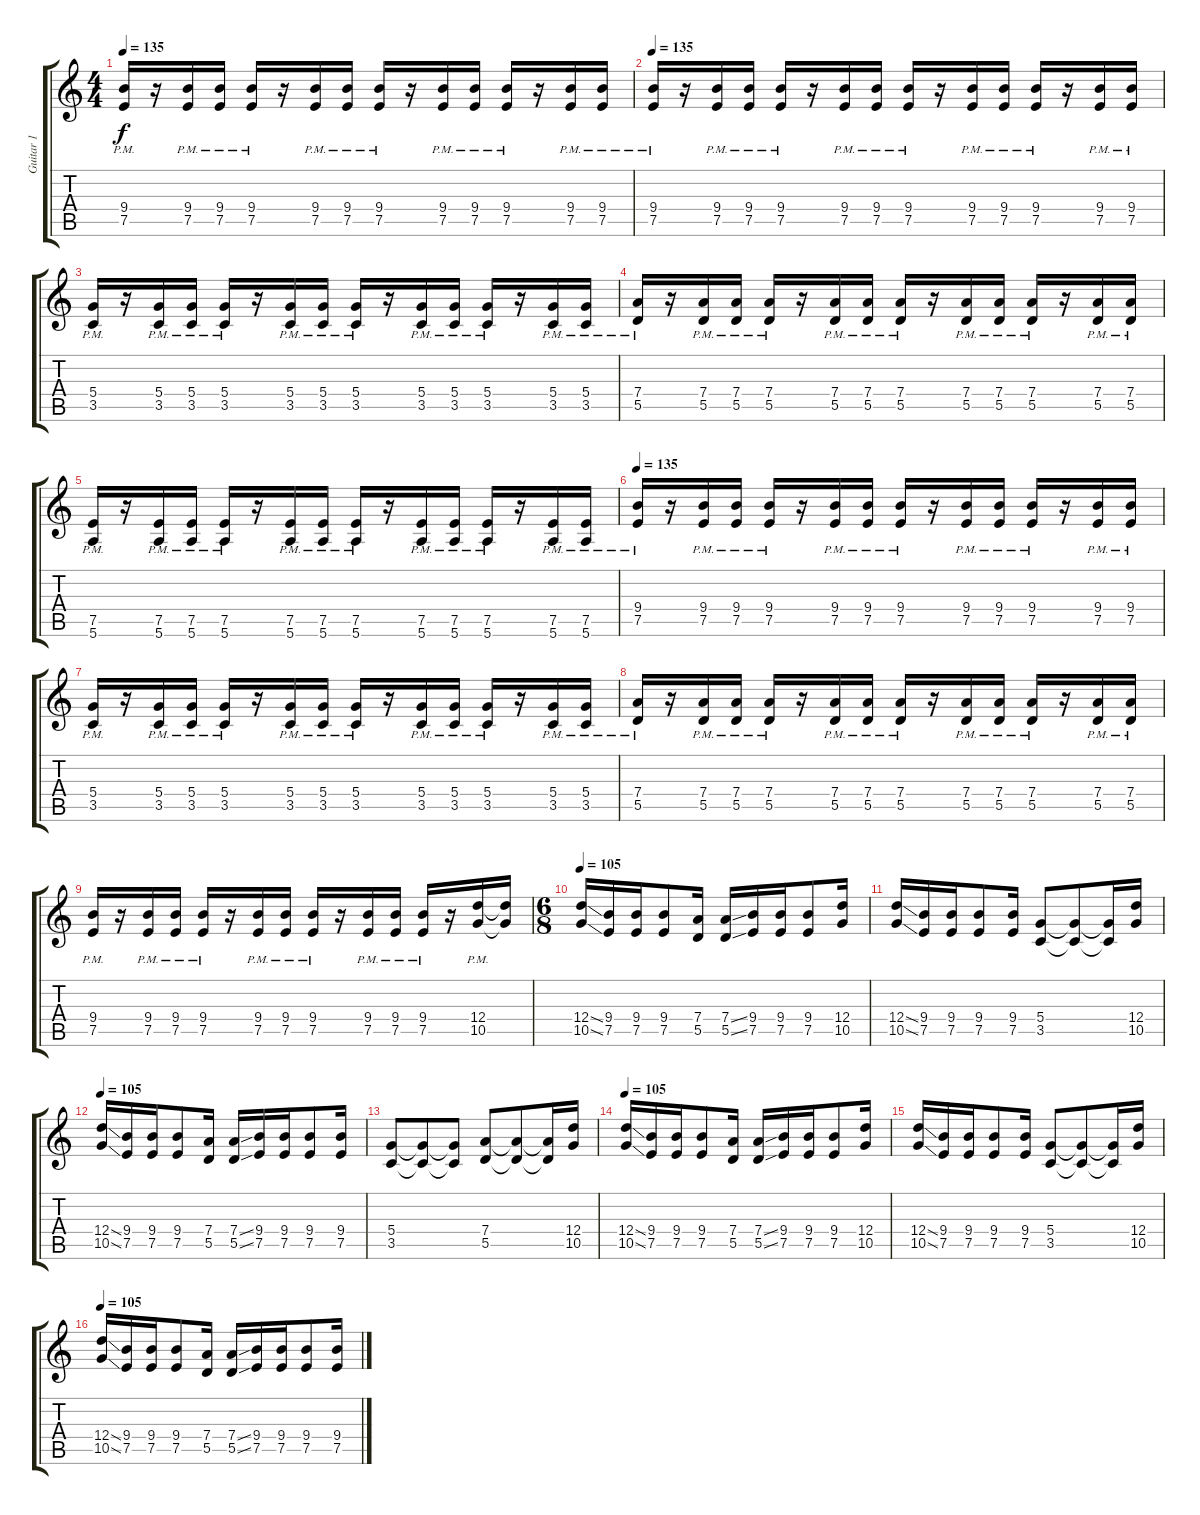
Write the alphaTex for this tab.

\track ("Guitar 1" "Guitar 1") {instrument distortionguitar}
\staff {score tabs}
\tuning (E4 B3 G3 D3 A2 E2) {hide}
\ts (4 4)
\tempo 135
\clef g2
\ks c
(9.4{pm} 7.5{pm}).16{dy f} r.16 (9.4{pm} 7.5{pm}).16 (9.4{pm} 7.5{pm}).16 (9.4{pm} 7.5{pm}).16 r.16 (9.4{pm} 7.5{pm}).16 (9.4{pm} 7.5{pm}).16 (9.4{pm} 7.5{pm}).16 r.16 (9.4{pm} 7.5{pm}).16 (9.4{pm} 7.5{pm}).16 (9.4{pm} 7.5{pm}).16 r.16 (9.4{pm} 7.5{pm}).16 (9.4{pm} 7.5{pm}).16 |
\tempo 135
(9.4{pm} 7.5{pm}).16 r.16 (9.4{pm} 7.5{pm}).16 (9.4{pm} 7.5{pm}).16 (9.4{pm} 7.5{pm}).16 r.16 (9.4{pm} 7.5{pm}).16 (9.4{pm} 7.5{pm}).16 (9.4{pm} 7.5{pm}).16 r.16 (9.4{pm} 7.5{pm}).16 (9.4{pm} 7.5{pm}).16 (9.4{pm} 7.5{pm}).16 r.16 (9.4{pm} 7.5{pm}).16 (9.4{pm} 7.5{pm}).16 |
(5.4{pm} 3.5{pm}).16 r.16 (5.4{pm} 3.5{pm}).16 (5.4{pm} 3.5{pm}).16 (5.4{pm} 3.5{pm}).16 r.16 (5.4{pm} 3.5{pm}).16 (5.4{pm} 3.5{pm}).16 (5.4{pm} 3.5{pm}).16 r.16 (5.4{pm} 3.5{pm}).16 (5.4{pm} 3.5{pm}).16 (5.4{pm} 3.5{pm}).16 r.16 (5.4{pm} 3.5{pm}).16 (5.4{pm} 3.5{pm}).16 |
(7.4{pm} 5.5{pm}).16 r.16 (7.4{pm} 5.5{pm}).16 (7.4{pm} 5.5{pm}).16 (7.4{pm} 5.5{pm}).16 r.16 (7.4{pm} 5.5{pm}).16 (7.4{pm} 5.5{pm}).16 (7.4{pm} 5.5{pm}).16 r.16 (7.4{pm} 5.5{pm}).16 (7.4{pm} 5.5{pm}).16 (7.4{pm} 5.5{pm}).16 r.16 (7.4{pm} 5.5{pm}).16 (7.4{pm} 5.5{pm}).16 |
(7.5{pm} 5.6{pm}).16 r.16 (7.5{pm} 5.6{pm}).16 (7.5{pm} 5.6{pm}).16 (7.5{pm} 5.6{pm}).16 r.16 (7.5{pm} 5.6{pm}).16 (7.5{pm} 5.6{pm}).16 (7.5{pm} 5.6{pm}).16 r.16 (7.5{pm} 5.6{pm}).16 (7.5{pm} 5.6{pm}).16 (7.5{pm} 5.6{pm}).16 r.16 (7.5{pm} 5.6{pm}).16 (7.5{pm} 5.6{pm}).16 |
\tempo 135
(9.4{pm} 7.5{pm}).16 r.16 (9.4{pm} 7.5{pm}).16 (9.4{pm} 7.5{pm}).16 (9.4{pm} 7.5{pm}).16 r.16 (9.4{pm} 7.5{pm}).16 (9.4{pm} 7.5{pm}).16 (9.4{pm} 7.5{pm}).16 r.16 (9.4{pm} 7.5{pm}).16 (9.4{pm} 7.5{pm}).16 (9.4{pm} 7.5{pm}).16 r.16 (9.4{pm} 7.5{pm}).16 (9.4{pm} 7.5{pm}).16 |
(5.4{pm} 3.5{pm}).16 r.16 (5.4{pm} 3.5{pm}).16 (5.4{pm} 3.5{pm}).16 (5.4{pm} 3.5{pm}).16 r.16 (5.4{pm} 3.5{pm}).16 (5.4{pm} 3.5{pm}).16 (5.4{pm} 3.5{pm}).16 r.16 (5.4{pm} 3.5{pm}).16 (5.4{pm} 3.5{pm}).16 (5.4{pm} 3.5{pm}).16 r.16 (5.4{pm} 3.5{pm}).16 (5.4{pm} 3.5{pm}).16 |
(7.4{pm} 5.5{pm}).16 r.16 (7.4{pm} 5.5{pm}).16 (7.4{pm} 5.5{pm}).16 (7.4{pm} 5.5{pm}).16 r.16 (7.4{pm} 5.5{pm}).16 (7.4{pm} 5.5{pm}).16 (7.4{pm} 5.5{pm}).16 r.16 (7.4{pm} 5.5{pm}).16 (7.4{pm} 5.5{pm}).16 (7.4{pm} 5.5{pm}).16 r.16 (7.4{pm} 5.5{pm}).16 (7.4{pm} 5.5{pm}).16 |
(9.4{pm} 7.5{pm}).16 r.16 (9.4{pm} 7.5{pm}).16 (9.4{pm} 7.5{pm}).16 (9.4{pm} 7.5{pm}).16 r.16 (9.4{pm} 7.5{pm}).16 (9.4{pm} 7.5{pm}).16 (9.4{pm} 7.5{pm}).16 r.16 (9.4{pm} 7.5{pm}).16 (9.4{pm} 7.5{pm}).16 (9.4{pm} 7.5{pm}).16 r.16 (12.4{pm} 10.5{pm}).16 (12.4{t} 10.5{t}).16 |
\ts (6 8)
\tempo 105
(12.4{ss} 10.5{ss}).16 (9.4 7.5).16 (9.4 7.5).16 (9.4 7.5).8 (7.4 5.5).16 (7.4{ss} 5.5{ss}).16 (9.4 7.5).16 (9.4 7.5).16 (9.4 7.5).8 (12.4 10.5).16 |
(12.4{ss} 10.5{ss}).16 (9.4 7.5).16 (9.4 7.5).16 (9.4 7.5).8 (9.4 7.5).16 (5.4 3.5).8 (5.4{t} 3.5{t}).8 (5.4{t} 3.5{t}).16 (12.4 10.5).16 |
\tempo 105
(12.4{ss} 10.5{ss}).16 (9.4 7.5).16 (9.4 7.5).16 (9.4 7.5).8 (7.4 5.5).16 (7.4{ss} 5.5{ss}).16 (9.4 7.5).16 (9.4 7.5).16 (9.4 7.5).8 (9.4 7.5).16 |
(5.4 3.5).8 (5.4{t} 3.5{t}).8 (5.4{t} 3.5{t}).8 (7.4 5.5).8 (7.4{t} 5.5{t}).8 (7.4{t} 5.5{t}).16 (12.4 10.5).16 |
\tempo 105
(12.4{ss} 10.5{ss}).16 (9.4 7.5).16 (9.4 7.5).16 (9.4 7.5).8 (7.4 5.5).16 (7.4{ss} 5.5{ss}).16 (9.4 7.5).16 (9.4 7.5).16 (9.4 7.5).8 (12.4 10.5).16 |
(12.4{ss} 10.5{ss}).16 (9.4 7.5).16 (9.4 7.5).16 (9.4 7.5).8 (9.4 7.5).16 (5.4 3.5).8 (5.4{t} 3.5{t}).8 (5.4{t} 3.5{t}).16 (12.4 10.5).16 |
\tempo 105
(12.4{ss} 10.5{ss}).16 (9.4 7.5).16 (9.4 7.5).16 (9.4 7.5).8 (7.4 5.5).16 (7.4{ss} 5.5{ss}).16 (9.4 7.5).16 (9.4 7.5).16 (9.4 7.5).8 (9.4 7.5).16
